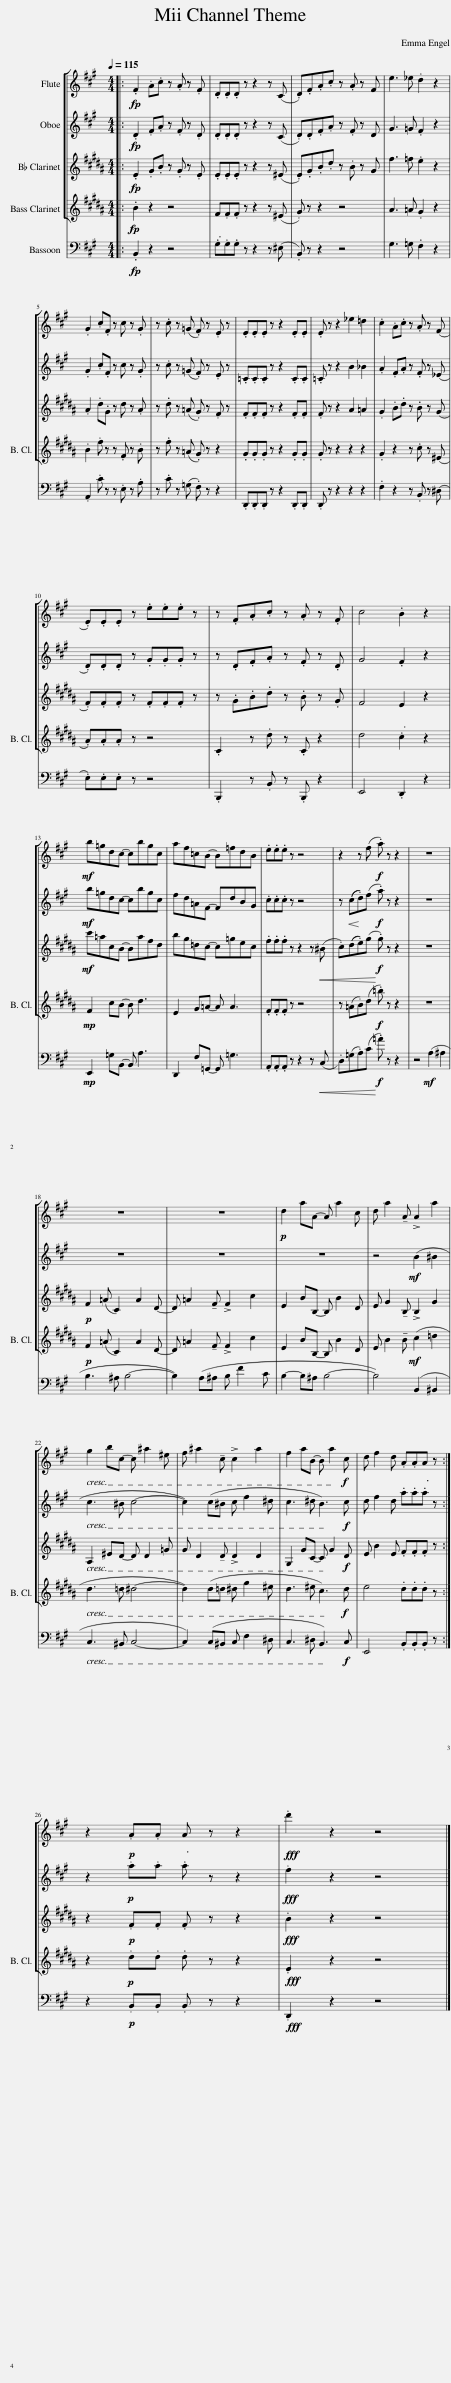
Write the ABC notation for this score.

X:1
%%score [ 1 2 3 4 ] 5
L:1/8
Q:1/4=115
M:4/4
I:linebreak $
K:A
V:1 treble
V:2 treble
V:3 treble transpose=-2
V:4 treble transpose=-14
V:5 bass
V:1
|: .F2 .A.c z .A z .F | .D.D.D z z2 z (C | .D).F.A.c z .A z F | e3 _e .d2 z2 |$ .G2 .c.F z c z .G | %5
 z .c z (=G .F) z .E z | .E.E.E z z2 .E.E | .E z z2 _e2 =d2 | .c2 .A.c z .A z (F |$ .E).E.E z .e.e.e z | %10
 z .F.A.c z .A z .F | c4 .B2 z2 |$!mf! b=gdc- cbgc | af=cB- B=fdB | .e.e.e z z4 | %15
 z2 z (f!f! .a) z z2 | z8 |$ z8 | z8 |!p! d2 aA- A a2 c | %20
 d a2 !tenuto!A !>!A2 a2 |$ g2 bc- c ^a2 ^e | f ^a2 !tenuto!c !>!c2 a2 | f2 aB- B a2!f! c | d f2 d .A.A.A z :|$ %25
 z2!p! .A.A .A z z2 | .d'2 z2 z4 |] %27
V:2
|: .D2 .F.A z .F z .D | .D.D.D z z2 z (C | .D).D.F.A z .F z D | G3 =G .F2 z2 |$ .G2 .c.F z c z .G | %5
 z .c z (=G .F) z .E z | .=C.C.C z z2 .C.C | .=C z z2 B2 _B2 | .A2 .F.A z .F z (_E |$ .D).D.D z .G.G.G z | %10
 z .D.F.A z .F z .D | G4 .F2 z2 |$!mf! b=gdc- cbgc | fd=AF- FdBG | .c.c.c z z4 | %15
 z!<(! ((c.d))(f!f! .a) z z2!<)! | z8 |$ z8 | z8 | z8 | %20
 z4!mf! (B2 ^B2 |$ c3 ^B c4- | c2) (c^B c f2 ^d | c3 ^d B3)!f! c | d f2 d .a.a.a z :|$ %25
 z2!p! .a.a .a z z2 |!fff! .f2 z2 z4 |] %27
V:3
[K:B]|: .E2 .G.B z .G z .E | .E.E.E z z2 z (^E | .E).G.B.d z .B z G | f3 =f .e2 z2 |$ .A2 .d.G z d z .A | %5
 z .d z (=A .G) z .F z | .F.F.F z z2 .F.F | .F z z2 A2 =A2 | .G2 .B.d z .B z (G |$ .F).F.F z .F.F.F z | %10
 z .G.B.d z .B z .G | F4 .E2 z2 |$!mf! c'=acB- Bafd | bg=dc- c=gec | .f.f.f z z2 z!<(! (^B!<)! | %15
 .c)((d.e))(g!f! .g) z z2 | z8 |$!p! F2 (=A C2) A2 D- | D =A2 !tenuto!F !>!F2 c2 | E2 BB,- B, B2 D | %20
 E G2 !tenuto!B, !>!B,2 G2 |$ A,2 ^ED- D D2 =G | G D2 !tenuto!D !>!D2 D2 | G,2 GC- C G2!f! D | E B2 E .F.F.F z :|$ %25
 z2!p! .F.F .F z z2 |!fff!!fff! .B2 z2 z4 |] %27
V:4
[K:B]|: .B2 z2 z4 | .F.F.F z z2 z (^E | .G) z z2 z4 | A3 =A .G2 z2 |$ .B2 .f z z .F z .B | %5
 z .f z (=A .G) z z2 | .G.G.G z z2 .G.G | .G z z2 z2 z2 | .G2 z2 z .c z (^E |$ .A).A.A z z4 | %10
 .C2 z .d z .C z2 | d4 .c2 z2 |$!mp! F2 cB- B d3 | E2 G=A- A A3 | .F.F.F z z4 | %15
 z (=A.B)(d!f! .=b) z z2 | z8 |$!p! F2 (=A C2) A2 D- | D =A2 !tenuto!F !>!F2 c2 | E2 BB,- B, B2 D | %20
 E B2 !tenuto!B!mf! (c2 =d2 |$ d3 =d ^d4- | d2) (d=d ^d g2 ^e | d3 ^e c3)!f! d | e4 .d.d.d z :|$ %25
 z2!p! .d.d .d z z2 | .E2 z2 z4 |] %27
V:5
|: .B,,2 z2 z4 | .G,.G,.G, z z2 z (^E, | .B,,) z z2 z4 | G,3 =G, .F,2 z2 |$ .A,,2 .C z z .E, z .A, | %5
 z .C z (=G, .F,) z z2 | .D,,.D,,.D,, z z2 .D,,.D,, | .D,, z z2 z2 z2 | .F,2 z2 z .B,, z (^D, |$ .E,).E,.E, z z4 | %10
 .B,,,2 z .B,, z .B,,, z2 | E,,4 .D,,2 z2 |$!mp! E,,2 =G,B,,- B,, A,3 | D,,2 F,=G,,- G,, =G,3 | .A,,.A,,.A,, z z2 z!<(! (C,!<)! | %15
 .D,)(=G,.A,)(C!f! .=A) z z2 | z4!mf! (A,2 ^A,2 |$ B,3 ^A, B,4- | B,2) (A,^A, B, F2 C | B,2- B,^A, B,4- | %20
 B,4) (B,,2 ^B,,2 |$ C,3 ^B,, C,4- | C,2) (C,^B,, C, F,2 ^D, | C,3 ^D, B,,3)!f! C, | E,,4 .B,,.B,,.B,, z :|$ %25
 z2!p! .B,,.B,, .B,, z z2 |!fff!!fff! .D,,2 z2 z4 |] %27
